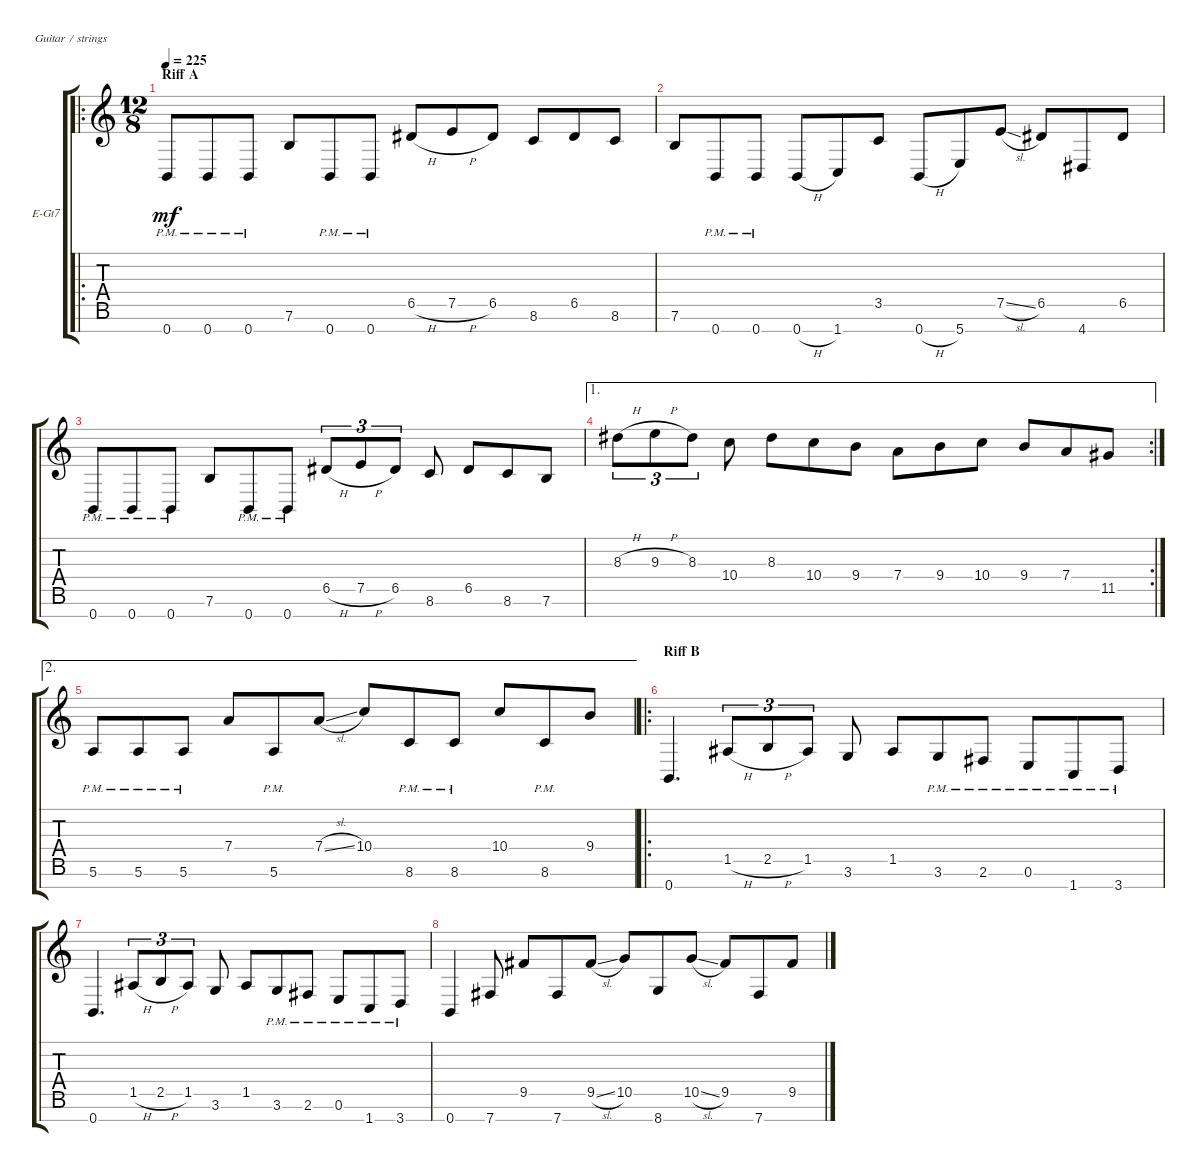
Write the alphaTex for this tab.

\defaultSystemsLayout 4
\bracketExtendMode groupsimilarinstruments
\firstSystemTrackNameOrientation horizontal
\otherSystemsTrackNameOrientation horizontal
\track ("Rhythm Guitar (L)" "E-Gt7") {instrument overdrivenguitar}
\staff {score tabs}
\tuning (E4 B3 G3 D3 A2 E2 B1)
\ro
\ts (12 8)
\section ("" "Riff A")
\tempo 225
\clef g2
\ks c
0.7{pm}.8{dy mf} 0.7{pm}.8 0.7{pm}.8 7.6.8 0.7{pm}.8 0.7{pm}.8 6.5{h}.8 7.5{h}.8 6.5.8 8.6.8 6.5.8 8.6.8 |
7.6.8 0.7{pm}.8 0.7{pm}.8 0.7{h}.8 1.7.8 3.5.8 0.7{h}.8 5.7.8 7.5{sl}.8 6.5.8 4.7.8 6.5.8 |
0.7{pm}.8 0.7{pm}.8 0.7{pm}.8 7.6.8 0.7{pm}.8 0.7{pm}.8 6.5{h}.8{tu (3 2)} 7.5{h}.8{tu (3 2)} 6.5.8{tu (3 2)} 8.6.8 6.5.8 8.6.8 7.6.8 |
\ae 1
\rc 2
8.3{h}.8{tu (3 2)} 9.3{h}.8{tu (3 2)} 8.3.8{tu (3 2)} 10.4.8 8.3.8 10.4.8 9.4.8 7.4.8 9.4.8 10.4.8 9.4.8 7.4.8 11.5.8 |
\ae 2
5.6{pm}.8 5.6{pm}.8 5.6{pm}.8 7.4.8 5.6{pm}.8 7.4{sl}.8 10.4.8 8.6{pm}.8 8.6{pm}.8 10.4.8 8.6{pm}.8 9.4.8 |
\ro
\section ("" "Riff B")
0.7.4{d} 1.5{h}.8{tu (3 2)} 2.5{h}.8{tu (3 2)} 1.5.8{tu (3 2)} 3.6.8 1.5.8 3.6{pm}.8 2.6{pm}.8 0.6{pm}.8 1.7{pm}.8 3.7{pm}.8 |
0.7.4{d} 1.5{h}.8{tu (3 2)} 2.5{h}.8{tu (3 2)} 1.5.8{tu (3 2)} 3.6.8 1.5.8 3.6{pm}.8 2.6{pm}.8 0.6{pm}.8 1.7{pm}.8 3.7{pm}.8 |
0.7.4 7.7.8 9.5.8 7.7.8 9.5{sl}.8 10.5.8 8.7.8 10.5{sl}.8 9.5.8 7.7.8 9.5.8
